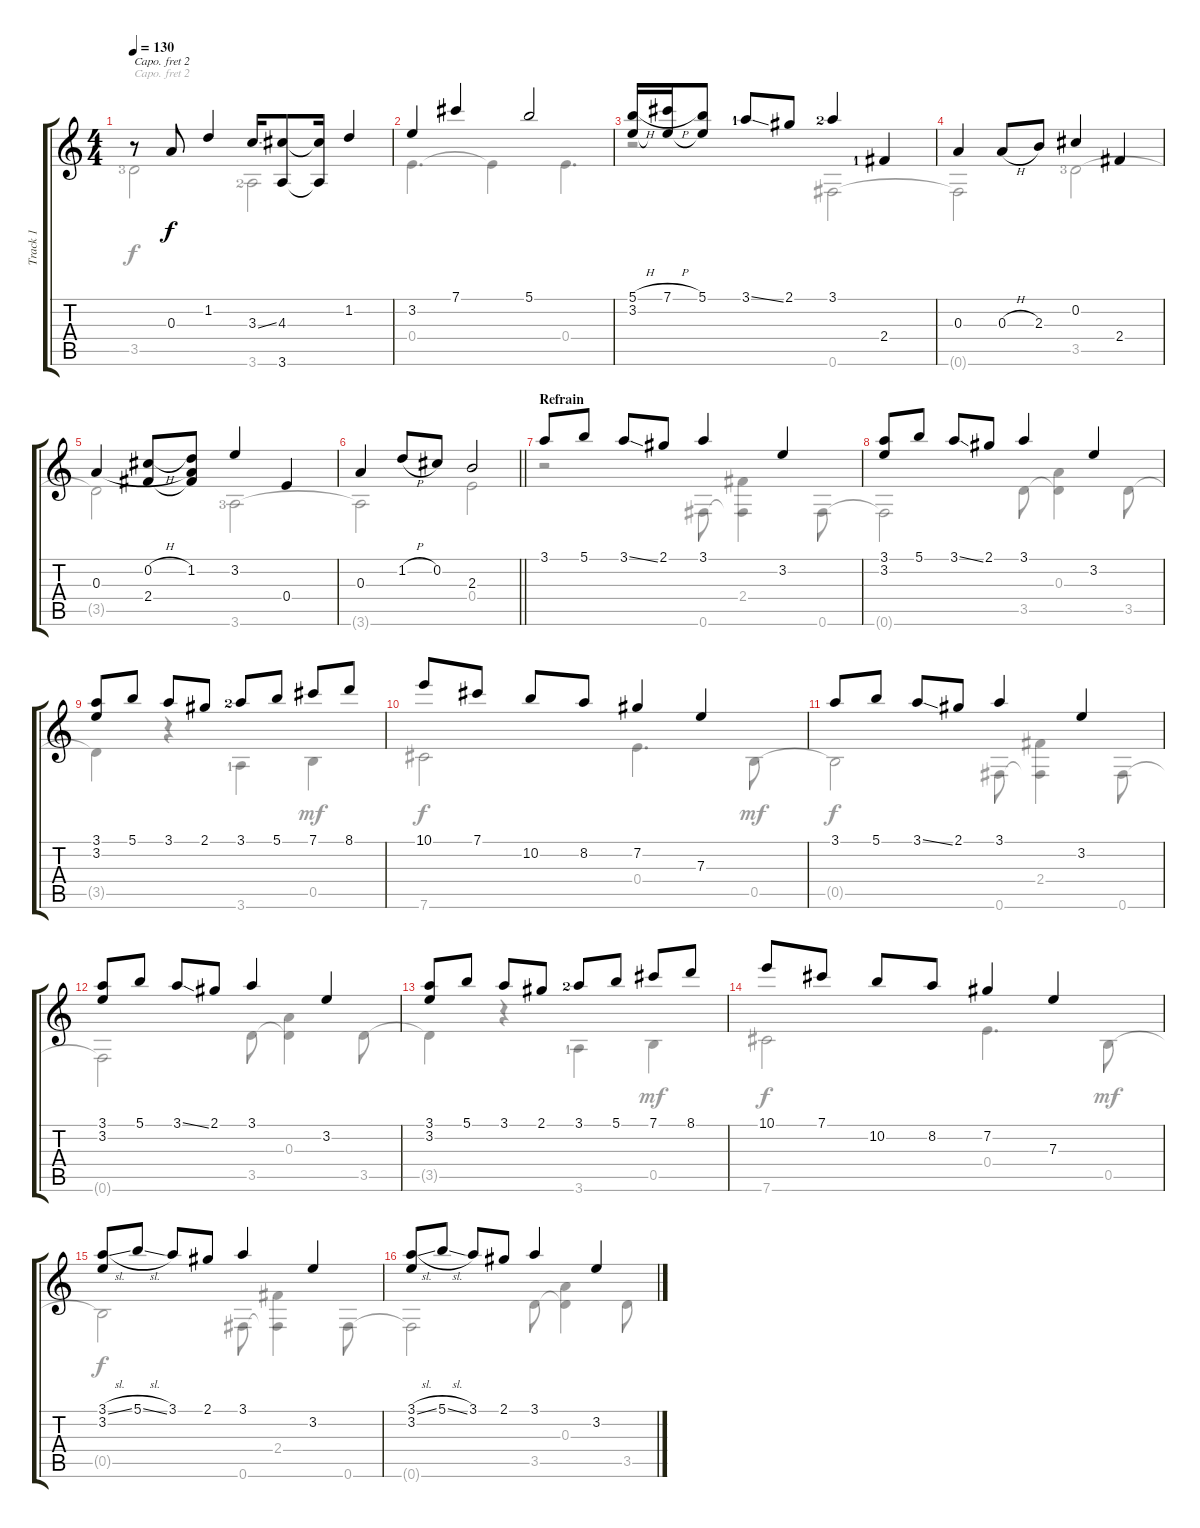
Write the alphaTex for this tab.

\track ("Track 1" "Track 1") {instrument acousticguitarsteel}
\staff {score tabs}
\capo 2
\tuning (E4 B3 G3 D3 A2 E2) {hide}
\voice
\ts (4 4)
\tempo 130
\clef g2
\ks c
r.8{dy f} 0.3.8 1.2.4 3.3{ss}.16 (4.3 3.6).8 (4.3{t} 3.6{t}).16 1.2.4 |
3.2.4 7.1.4 5.1.2 |
(5.1{h} 3.2).16 (7.1{h} 3.2{t}).16 (5.1 3.2{t}).8 3.1{ss lf 2}.8 2.1.8 3.1{lf 3}.4 2.4{lf 2}.4 |
0.3.4 0.3{h}.8 2.3.8 0.2.4 2.4.4 |
0.3.4 (0.2{h} 2.4).8 (1.2 0.3{t} 2.4{t}).8 3.2.4 0.4.4 |
\barLineRight lightlight
0.3.4 1.2{h}.8 0.2.8 2.3.2 |
\section ("" "Refrain")
3.1.8 5.1.8 3.1{ss}.8 2.1.8 3.1.4 3.2.4 |
(3.1 3.2).8 5.1.8 3.1{ss}.8 2.1.8 3.1.4 3.2.4 |
(3.1 3.2).8 5.1.8 3.1.8 2.1.8 3.1{lf 3}.8 5.1.8 7.1.8 8.1.8 |
10.1.8 7.1.8 10.2.8 8.2.8 7.2.4 7.3.4 |
3.1.8 5.1.8 3.1{ss}.8 2.1.8 3.1.4 3.2.4 |
(3.1 3.2).8 5.1.8 3.1{ss}.8 2.1.8 3.1.4 3.2.4 |
(3.1 3.2).8 5.1.8 3.1.8 2.1.8 3.1{lf 3}.8 5.1.8 7.1.8 8.1.8 |
10.1.8 7.1.8 10.2.8 8.2.8 7.2.4 7.3.4 |
(3.1{sl} 3.2).8 5.1{sl}.8 3.1.8 2.1.8 3.1.4 3.2.4 |
(3.1{sl} 3.2).8 5.1{sl}.8 3.1.8 2.1.8 3.1.4 3.2.4
\voice
\clef g2
\ottava regular
\simile none
\ks c
3.5{lf 4}.2{dy f} 3.6{lf 3}.2 |
0.4.4{d} 0.4{t}.4 0.4.4{d} |
r.2 0.6.2 |
0.6{t}.2 3.5{lf 4}.2 |
3.5{t}.2 3.6{lf 4}.2 |
\barLineRight lightlight
3.6{t}.2 0.4.2 |
r.2 0.6.8 (2.4 0.6{t}).4 0.6.8 |
0.6{t}.2 3.5.8 (0.3 3.5{t}).4 3.5.8 |
3.5{t}.4 r.4 3.6{lf 2}.4 0.5.4{dy mf} |
7.6.2{dy f} 0.4.4{d} 0.5.8{dy mf} |
0.5{t}.2{dy f} 0.6.8 (2.4 0.6{t}).4 0.6.8 |
0.6{t}.2 3.5.8 (0.3 3.5{t}).4 3.5.8 |
3.5{t}.4 r.4 3.6{lf 2}.4 0.5.4{dy mf} |
7.6.2{dy f} 0.4.4{d} 0.5.8{dy mf} |
0.5{t}.2{dy f} 0.6.8 (2.4 0.6{t}).4 0.6.8 |
0.6{t}.2 3.5.8 (0.3 3.5{t}).4 3.5.8
